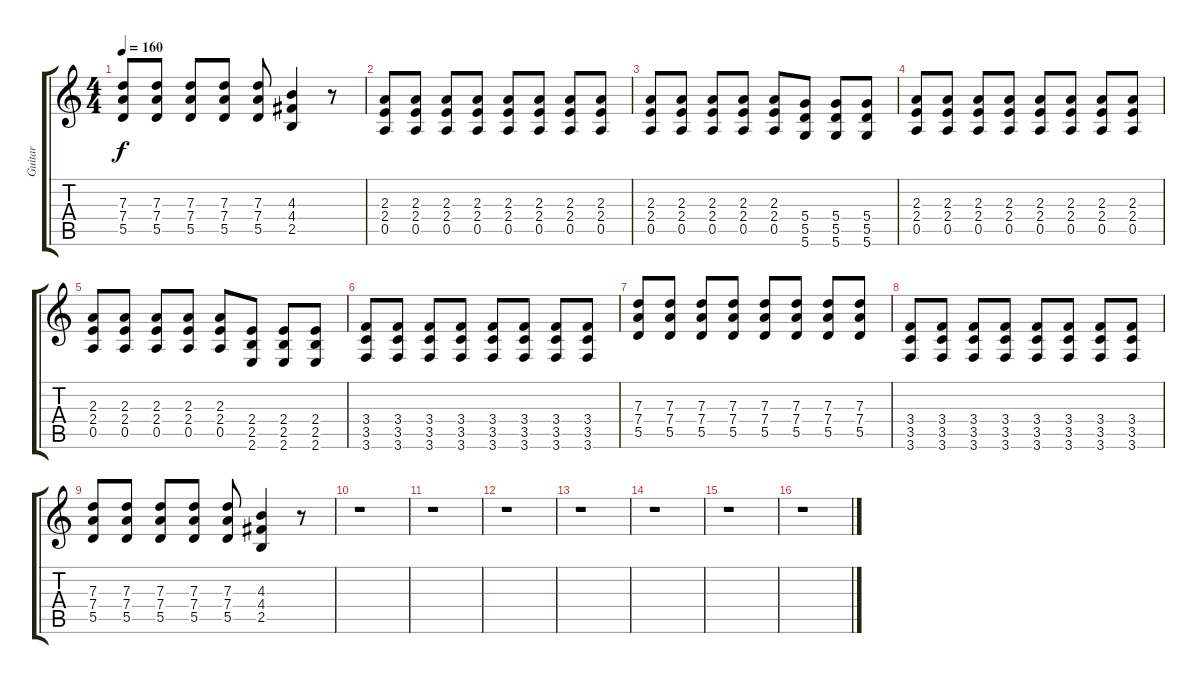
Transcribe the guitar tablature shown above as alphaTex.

\track ("Guitar" "Guitar") {instrument overdrivenguitar}
\staff {score tabs}
\tuning (E4 B3 G3 D3 A2 D2) {hide}
\ts (4 4)
\tempo 160
\clef g2
\ks c
(7.3 7.4 5.5).8{dy f} (7.3 7.4 5.5).8 (7.3 7.4 5.5).8 (7.3 7.4 5.5).8 (7.3 7.4 5.5).8 (4.3 4.4 2.5).4 r.8 |
(2.3 2.4 0.5).8 (2.3 2.4 0.5).8 (2.3 2.4 0.5).8 (2.3 2.4 0.5).8 (2.3 2.4 0.5).8 (2.3 2.4 0.5).8 (2.3 2.4 0.5).8 (2.3 2.4 0.5).8 |
(2.3 2.4 0.5).8 (2.3 2.4 0.5).8 (2.3 2.4 0.5).8 (2.3 2.4 0.5).8 (2.3 2.4 0.5).8 (5.4 5.5 5.6).8 (5.4 5.5 5.6).8 (5.4 5.5 5.6).8 |
(2.3 2.4 0.5).8 (2.3 2.4 0.5).8 (2.3 2.4 0.5).8 (2.3 2.4 0.5).8 (2.3 2.4 0.5).8 (2.3 2.4 0.5).8 (2.3 2.4 0.5).8 (2.3 2.4 0.5).8 |
(2.3 2.4 0.5).8 (2.3 2.4 0.5).8 (2.3 2.4 0.5).8 (2.3 2.4 0.5).8 (2.3 2.4 0.5).8 (2.4 2.5 2.6).8 (2.4 2.5 2.6).8 (2.4 2.5 2.6).8 |
(3.4 3.5 3.6).8 (3.4 3.5 3.6).8 (3.4 3.5 3.6).8 (3.4 3.5 3.6).8 (3.4 3.5 3.6).8 (3.4 3.5 3.6).8 (3.4 3.5 3.6).8 (3.4 3.5 3.6).8 |
(7.3 7.4 5.5).8 (7.3 7.4 5.5).8 (7.3 7.4 5.5).8 (7.3 7.4 5.5).8 (7.3 7.4 5.5).8 (7.3 7.4 5.5).8 (7.3 7.4 5.5).8 (7.3 7.4 5.5).8 |
(3.4 3.5 3.6).8 (3.4 3.5 3.6).8 (3.4 3.5 3.6).8 (3.4 3.5 3.6).8 (3.4 3.5 3.6).8 (3.4 3.5 3.6).8 (3.4 3.5 3.6).8 (3.4 3.5 3.6).8 |
(7.3 7.4 5.5).8 (7.3 7.4 5.5).8 (7.3 7.4 5.5).8 (7.3 7.4 5.5).8 (7.3 7.4 5.5).8 (4.3 4.4 2.5).4 r.8 |
r.1 |
r.1 |
r.1 |
r.1 |
r.1 |
r.1 |
r.1
